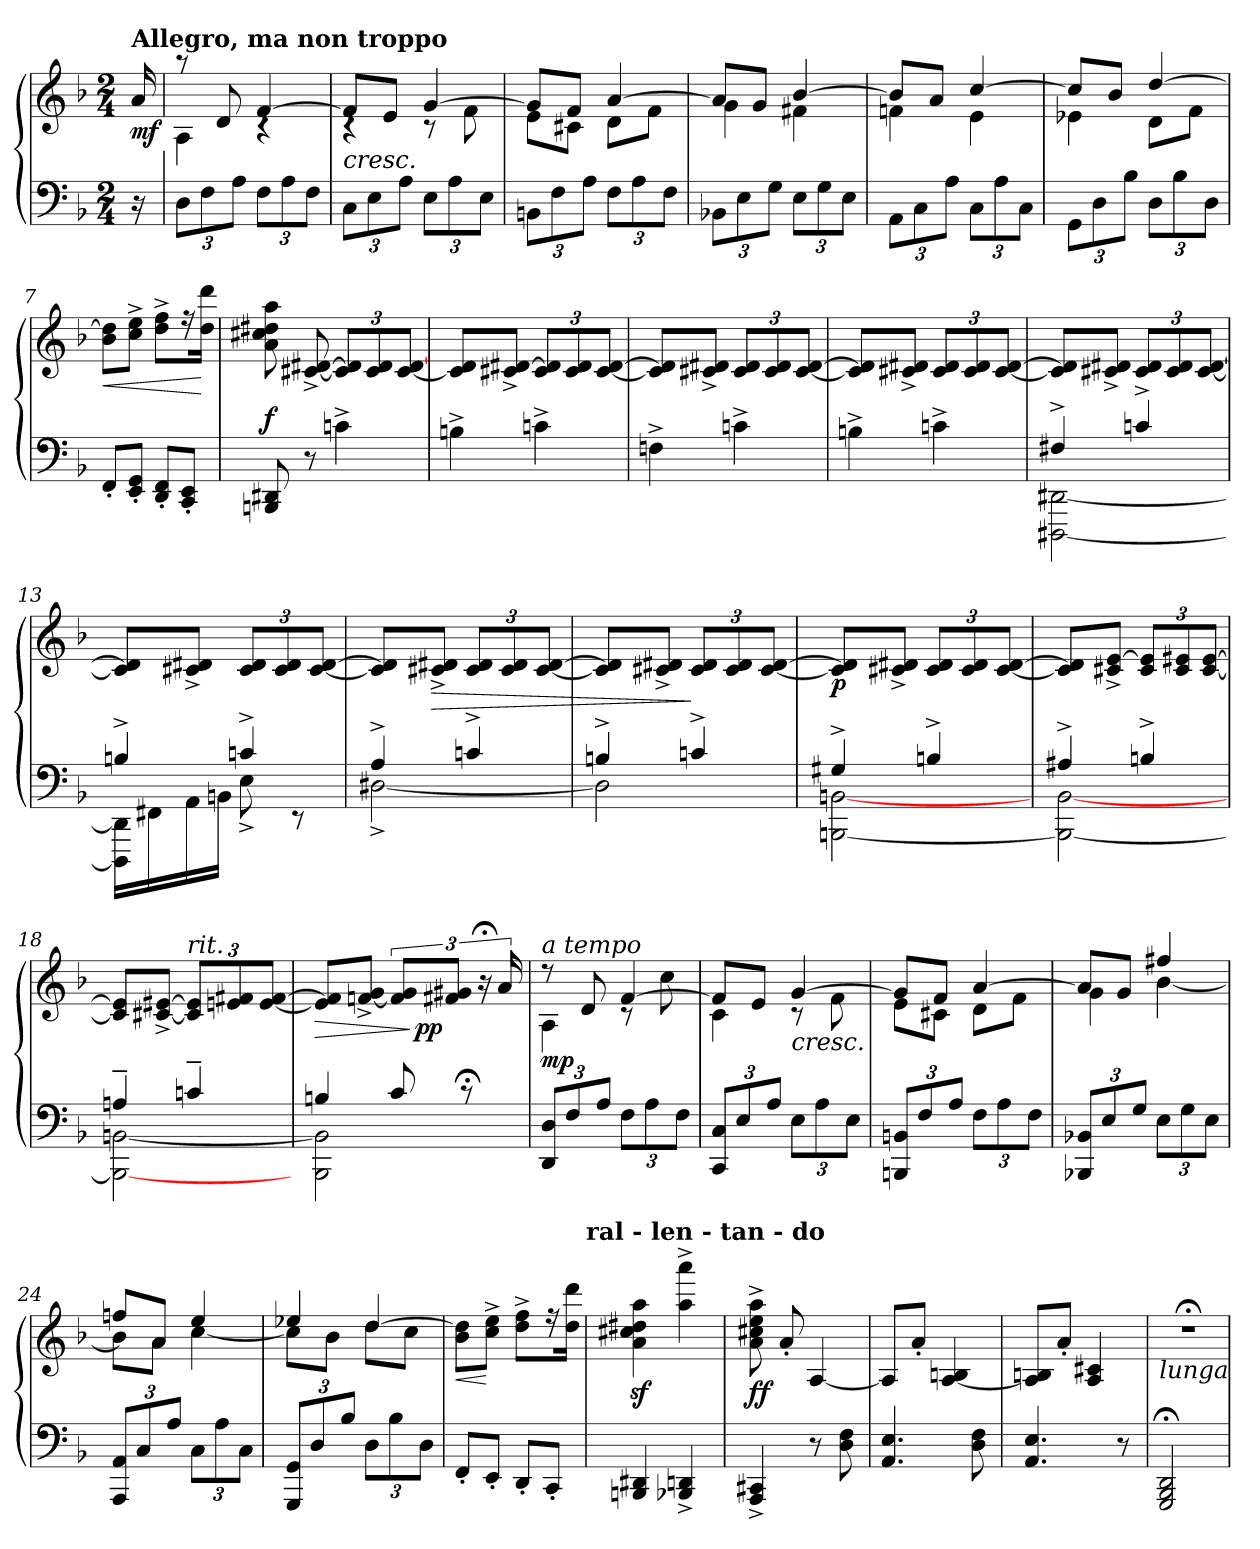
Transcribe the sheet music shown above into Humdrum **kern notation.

**kern	**kern	**dynam
*part1	*part1	*part1
*staff2	*staff1	*staff1/2
*clefF4	*clefG2	*
*k[b-]	*k[b-]	*
*d:	*d:	*
*M2/4	*M2/4	*
*MM120	*MM120	*
=	=	=
!	!LO:TX:a:B:t=Allegro, ma non troppo	!
!	!	!LO:DY:b
16r	16a/	mf
=1	=1	=1
*	*^	*
12D\L	8raa	4A\	.
12F\	.	.	.
.	8d/	.	.
12A\J	.	.	.
12F\L	[>4f/	4rc	.
12A\	.	.	.
12F\J	.	.	.
=2	=2	=2	=2
!LO:TX:a:i:t=cresc.	!	!	!
12C\L	8f/L]	4rc	.
12E\	.	.	.
.	8e/J	.	.
12A\J	.	.	.
12E\L	[>4g/	8rc	.
12A\	.	.	.
.	.	8f\	.
12E\J	.	.	.
=3	=3	=3	=3
12BBn\L	8g/L]	8e\L	.
12F\	.	.	.
.	8f/J	8c#X\J	.
12A\J	.	.	.
12F\L	[>4a/	8d\L	.
12A\	.	.	.
.	.	8f\J	.
12F\J	.	.	.
=4	=4	=4	=4
12BB-X\L	8a/L]	4g\	.
12E\	.	.	.
.	8g/J	.	.
12G\J	.	.	.
12E\L	[>4b-/	4f#X\	.
12G\	.	.	.
12E\J	.	.	.
!!LO:LB:g=z	!!
=5	=5	=5	=5
12AA\L	8b-/L]	4fn\	.
12C\	.	.	.
.	8a/J	.	.
12A\J	.	.	.
12C\L	[>4cc/	4e\	.
12A\	.	.	.
12C\J	.	.	.
=6	=6	=6	=6
12GG\L	8cc/L]	4e-X\	.
12D\	.	.	.
.	8b-/J	.	.
12B-\J	.	.	.
12D\L	[>4dd/	8d\L	.
12B-\	.	.	.
.	.	8f\J	.
12D\J	.	.	.
*	*v	*v	*
=7	=7	=7
!	!	!LO:HP:b
8FF'</L	8b-\ 8dd\]L	<
8EE/'< 8GG/'<J	8cc\^> 8ee\^>J	.
8DD/'< 8FF/'<L	8dd\^> 8ff\^>L	.
8CC/'< 8EE/'<J	16r	.
.	16dd\ 16ddd\Jk	[
=8	=8	=8
!	!	!LO:DY:a=2
8BBBn/ 8DD#X/	8a\ 8cc#X\ 8dd#X\ 8aa\	f
8r	[8c#X/^< [8d#X/^<	.
4cn^>\	12c#/] 12d#/]L	.
.	12c#/ 12d#/	.
.	[12c#/ [12d#/J	.
!!LO:LB:g=z
=9	=9	=9
4Bn^>\	8c#/] 8d/L	.
.	8c#X/^< [8d#X/^<J	.
4cn^>\	12c#/ 12d#/]L	.
.	12c#/ 12d#/	.
.	[12c#/ [12d#/J	.
=10	=10	=10
4Fn^>\	8c#/] 8d#/]L	.
.	8c#X/^< 8d#X/^<J	.
4cn^>\	12c#/ 12d#/L	.
.	12c#/ 12d#/	.
.	[12c#/ [12d#/J	.
=11	=11	=11
4Bn^>\	8c#/] 8d#/]L	.
.	8c#X/^< 8d#X/^<J	.
4cn^>\	12c#/ 12d#/L	.
.	12c#/ 12d#/	.
.	[12c#/ [12d#/J	.
=12	=12	=12
*^	*	*
4F#X^>/	[<2DDD#X\ [<2DD#X\	8c#/] 8d#/]L	.
.	.	8c#X/^< 8d#X/^<J	.
4cn^>/	.	12c#/ 12d#/L	.
.	.	12c#/ 12d#/	.
.	.	[12c#/ [12d#/J	.
!!LO:LB:g=z
=13	=13	=13	=13
4Bn^>/	16DDD#\] 16DD#\]LL	8c#/] 8d#/]L	.
.	16FF#X\	.	.
.	16AA\	8c#X/^< 8d#X/^<J	.
.	16BBn\JJ	.	.
4cn^>/	8E^<\	12c#/ 12d#/L	.
.	.	12c#/ 12d#/	.
.	8rEE	.	.
.	.	[12c#/ [12d#/J	.
=14	=14	=14	=14
4A^>/	[<2D#X^<\	8c#/] 8d#/]L	.
!	!	!	!LO:HP:b
.	.	8c#X/^< 8d#X/^<J	>
4cn^>/	.	12c#/ 12d#/L	.
.	.	12c#/ 12d#/	.
.	.	[12c#/ [12d#/J	.
=15	=15	=15	=15
4Bn^>/	2D#\]	8c#/] 8d#/]L	.
.	.	8c#X/^< 8d#X/^<J	.
4cn^>/	.	12c#/ 12d#/L	]
.	.	12c#/ 12d#/	.
.	.	[12c#/ [12d#/J	.
=16	=16	=16	=16
!	!	!	!LO:DY:b
4G#X^>/	[<2BBBn\ [<2BBn\	8c#/] 8d#/]L	p
.	.	8c#X/^< 8d#X/^<J	.
4Bn^>/	.	12c#/ 12d#/L	.
.	.	12c#/ 12d#/	.
.	.	[12c#/ [12d#/J	.
!!LO:LB:g=z
=17	=17	=17	=17
4A#X^>/	2BBB\_ [<2BB-\	8c#/] 8d#/]L	.
.	.	8c#X/^< [8e/^<J	.
4Bn^>/	.	12c#/ 12e/]L	.
.	.	12c#/ 12e#X/	.
.	.	[12c#/ [12e#/J	.
=18	=18	=18	=18
4An~>/	2BBB\_ [<2BBn\	8c#/] 8e#/]L	.
.	.	[8c#X/^< [8e#X/^<J	.
!	!	!LO:TX:a:i:t=rit.	!
4cn~>/	.	12c#/] 12e#/]L	.
.	.	12en/ 12f#X/	.
.	.	[12e/ [12f#/J	.
=19	=19	=19	=19
!	!	!	!LO:HP:b
4Bn/	2BBB-\ 2BB\]	8e/] 8f#/]L	>
.	.	[8fn/^< 8g/^<J	.
8c/	.	12f/] 12g/L	.
!	!	!	!LO:DY:n=1:b
.	.	12f#X/ 12g#X/J	] pp
8r;<c	.	.	.
.	.	24r;<	.
.	.	24a/	.
*v	*v	*	*
=20	=20	=20
*	*^	*
!	!LO:TX:a:i:t=a tempo	!	!
!	!	!	!LO:DY:b
12DD/ 12D/L	8rcc	4A\	mp
12F/	.	.	.
.	8d/	.	.
12A/J	.	.	.
12F\L	[>4f/	8rc	.
12A\	.	.	.
.	.	8cc\	.
12F\J	.	.	.
!!LO:PB:g=z	!!
=21	=21	=21	=21
12CC/ 12C/L	8f/L]	4c\	.
12E/	.	.	.
.	8e/J	.	.
12A/J	.	.	.
!	!LO:TX:b:i:t=cresc.	!	!
12E\L	[>4g/	8rc	.
12A\	.	.	.
.	.	8f\	.
12E\J	.	.	.
=22	=22	=22	=22
12BBBn/ 12BBn/L	8g/L]	8e\L	.
12F/	.	.	.
.	8f/J	8c#X\J	.
12A/J	.	.	.
12F\L	[>4a/	8d\L	.
12A\	.	.	.
.	.	8f\J	.
12F\J	.	.	.
=23	=23	=23	=23
12BBB-X/ 12BB-X/L	8a/L]	4g\	.
12E/	.	.	.
.	8g/J	.	.
12G/J	.	.	.
12E\L	4ff#X/	[<4b-\	.
12G\	.	.	.
12E\J	.	.	.
=24	=24	=24	=24
12AAA/ 12AA/L	8ffn/L	8b-\L]	.
12C/	.	.	.
.	8a/J	8a\J	.
12A/J	.	.	.
12C\L	4ee/	[<4cc\	.
12A\	.	.	.
12C\J	.	.	.
=25	=25	=25	=25
12GGG/ 12GG/L	4ee-X/	8cc\L]	.
12D/	.	.	.
.	.	8b-\J	.
12B-/J	.	.	.
12D\L	[>4dd/	8dd\L	.
12B-\	.	.	.
.	.	8cc\J	.
12D\J	.	.	.
*	*v	*v	*
!!LO:LB:g=z
=26	=26	=26
!	!	!LO:HP:b
8FF'</L	8b-\ 8dd\]L	<
8EE'</J	8cc\^> 8ee\^>J	[
8DD'</L	8dd\^> 8ff\^>L	.
8CC'</J	16r	.
.	16dd\ 16ddd\Jk	.
!	!LO:TX:a:B:t=ral  -  len  -  tan  -  do	!
=27	=27	=27
4BBBn/ 4DD#X/	4a\z< 4cc#X\z< 4dd#X\z< 4aa\z<	.
4BBB-X/^< 4DDn/^<	4aa\^> 4aaa\^>	.
=28	=28	=28
!	!	!LO:DY:b
4AAA/^< 4CC#X/^<	8a\^> 8cc#X\^> 8ee\^> 8aa\^>	ff
.	8a'</	.
8r	[4A/	.
8D\ 8F\	.	.
=29	=29	=29
4.AA/ 4.E/	8A/L]	.
.	8a'</J	.
.	[4A/ 4Bn/	.
8D\ 8F\	.	.
=30	=30	=30
4.AA/ 4.E/	8A/] 8Bn/L	.
.	8a'</J	.
.	4A/ 4c#X/	.
8r	.	.
=31	=31	=31
!	!LO:TX:b:i:t=lunga	!
2GGG/;< 2BBB-/;< 2DD/;<	2r;<	.
=	=	=
*-	*-	*-
